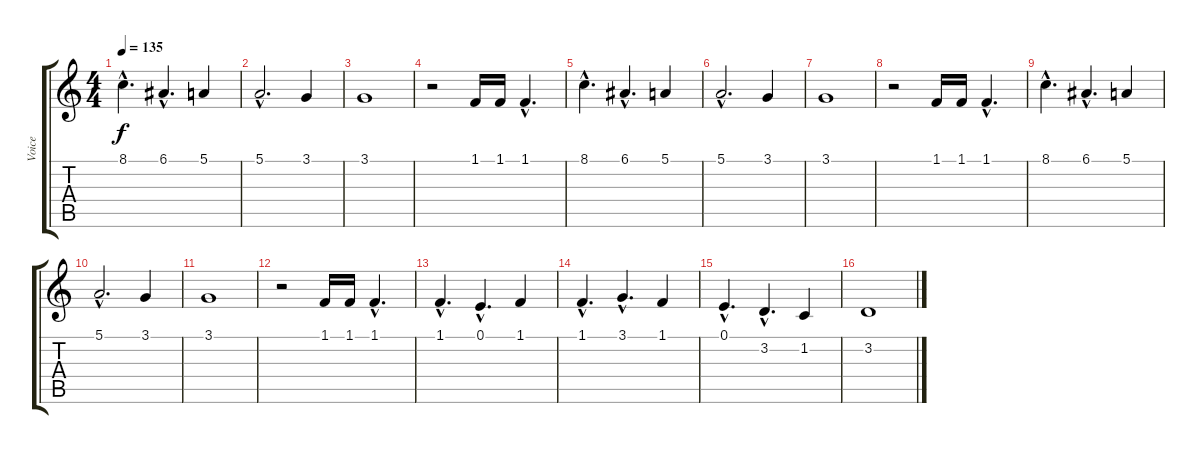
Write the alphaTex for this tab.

\track ("Voice" "Voice") {instrument tenorsax}
\staff {score tabs}
\tuning (E4 B3 G3 D3 A2 E2) {hide}
\ts (4 4)
\tempo 135
\clef g2
\ks c
8.1{hac}.4{d dy f} 6.1{hac}.4{d} 5.1.4 |
5.1{hac}.2{d} 3.1.4 |
3.1.1 |
r.2 1.1.16 1.1.16 1.1{hac}.4{d} |
8.1{hac}.4{d} 6.1{hac}.4{d} 5.1.4 |
5.1{hac}.2{d} 3.1.4 |
3.1.1 |
r.2 1.1.16 1.1.16 1.1{hac}.4{d} |
8.1{hac}.4{d} 6.1{hac}.4{d} 5.1.4 |
5.1{hac}.2{d} 3.1.4 |
3.1.1 |
r.2 1.1.16 1.1.16 1.1{hac}.4{d} |
1.1{hac}.4{d} 0.1{hac}.4{d} 1.1.4 |
1.1{hac}.4{d} 3.1{hac}.4{d} 1.1.4 |
0.1{hac}.4{d} 3.2{hac}.4{d} 1.2.4 |
3.2.1
